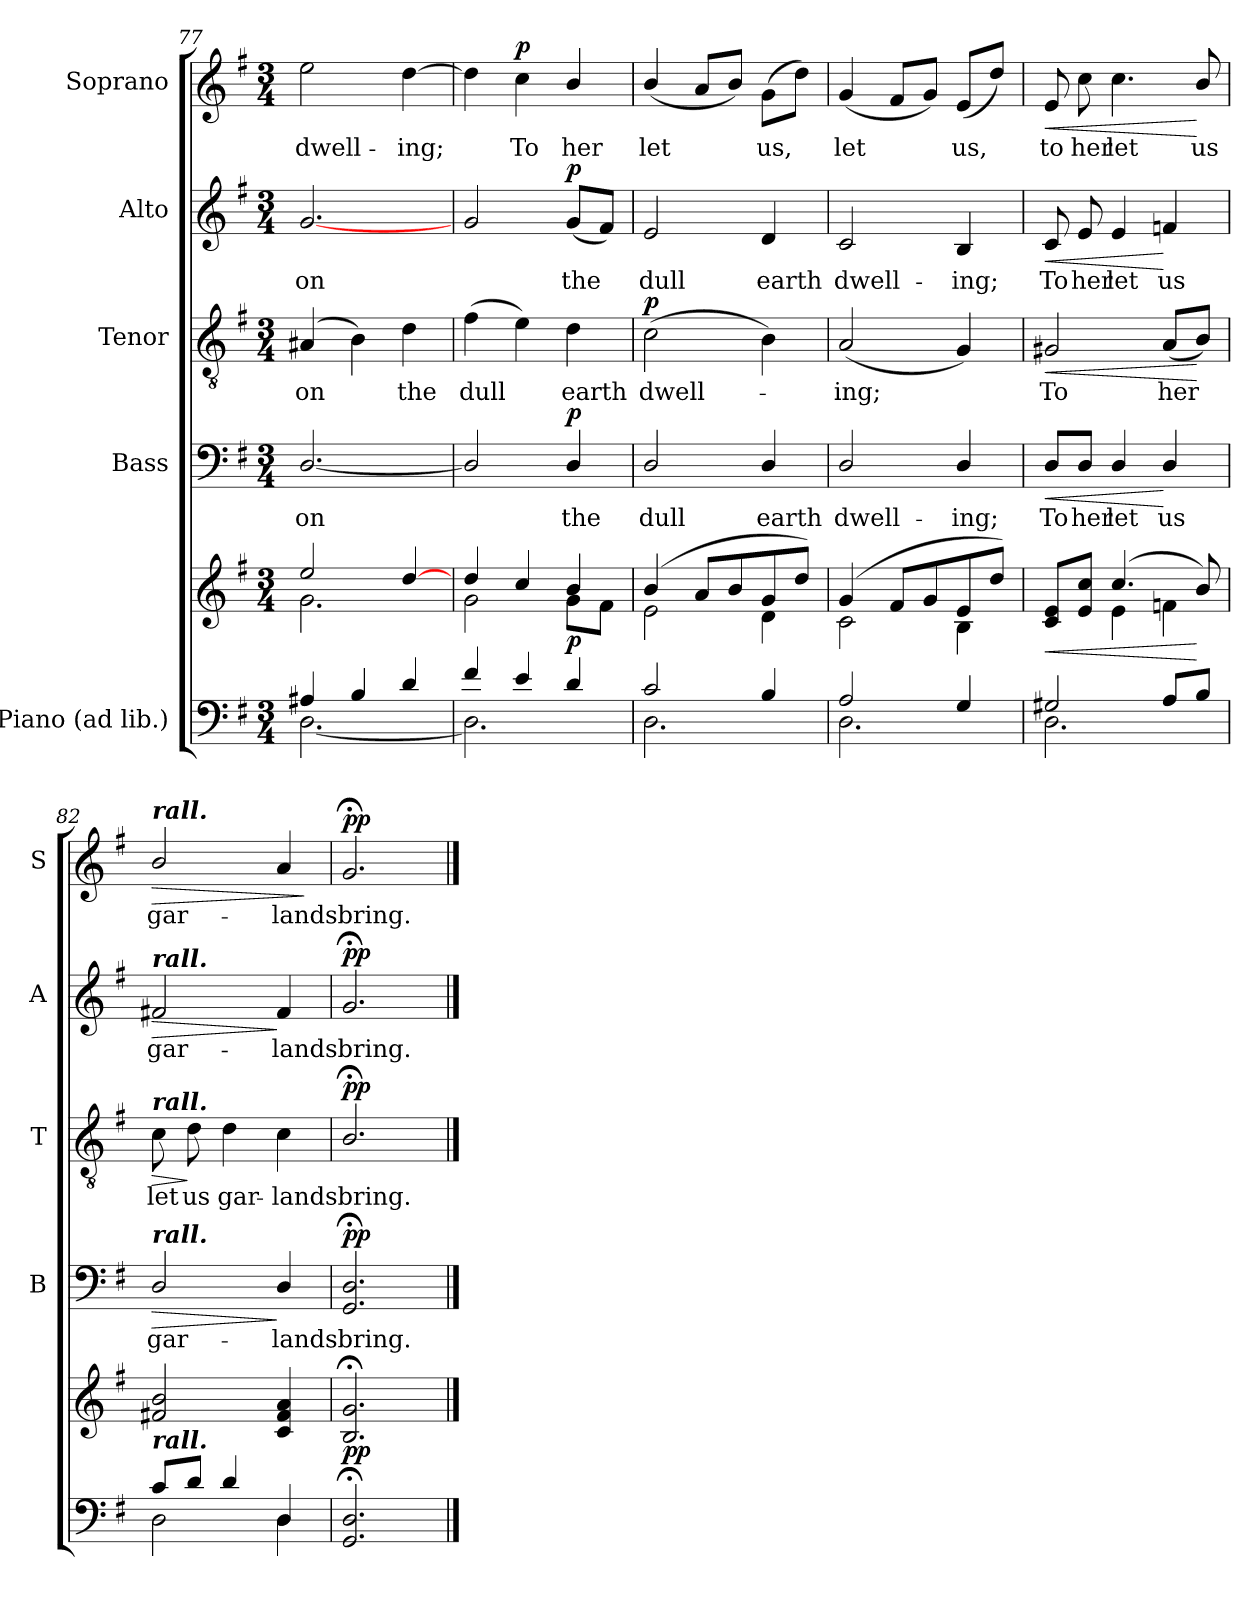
**kern	**kern	**dynam	**kern	**text	**dynam	**kern	**text	**dynam	**kern	**text	**dynam	**kern	**text	**dynam
*part5	*part5	*part5	*part4	*part4	*part4	*part3	*part3	*part3	*part2	*part2	*part2	*part1	*part1	*part1
*staff6	*staff5	*staff5/6	*staff4	*staff4	*staff4	*staff3	*staff3	*staff3	*staff2	*staff2	*staff2	*staff1	*staff1	*staff1
*I"Piano (ad lib.)	*	*	*I"Bass	*	*	*I"Tenor	*	*	*I"Alto	*	*	*I"Soprano	*	*
*	*	*	*I'B	*	*	*I'T	*	*	*I'A	*	*	*I'S	*	*
!!LO:LB:g=z
*clefF4	*clefG2	*	*clefF4	*	*	*clefGv2	*	*	*clefG2	*	*	*clefG2	*	*
*k[f#]	*k[f#]	*	*k[f#]	*	*	*k[f#]	*	*	*k[f#]	*	*	*k[f#]	*	*
*G:	*G:	*	*G:	*	*	*G:	*	*	*G:	*	*	*G:	*	*
*M3/4	*M3/4	*	*M3/4	*	*	*M3/4	*	*	*M3/4	*	*	*M3/4	*	*
=77	=77	=77	=77	=77	=77	=77	=77	=77	=77	=77	=77	=77	=77	=77
*^	*^	*	*	*	*	*	*	*	*	*	*	*	*	*
!	!	!	!	!	!	!LO:LY:b	!	!	!LO:LY:b	!	!	!LO:LY:b	!	!	!LO:LY:b	!
4A#X/	[2.D\	2ee/	2.g\	.	[2.D/	-on	.	(<4A#X	-on	.	[2.g	-on	.	2ee	dwell-	.
4B/	.	.	.	.	.	.	.	4B)	.	.	.	.	.	.	.	.
!	!	!	!	!	!	!	!	!	!LO:LY:b	!	!	!	!	!	!LO:LY:b	!
4d/	.	[4dd/	.	.	.	.	.	4d	the	.	.	.	.	[4dd	-ing;	.
=78	=78	=78	=78	=78	=78	=78	=78	=78	=78	=78	=78	=78	=78	=78	=78	=78
!	!	!	!	!	!	!	!	!	!LO:LY:b	!	!	!	!	!	!	!
4f#/	2.D\]	4dd/	2g\	.	2D/]	.	.	(>4f#	dull	.	2g	.	.	4dd]	.	.
!	!	!	!	!	!	!	!	!	!	!	!	!	!	!	!LO:LY:b	!LO:DY:b
4e/	.	4cc/	.	.	.	.	.	4e)	.	.	.	.	.	4cc	To	p
!	!	!	!	!LO:DY:b	!	!LO:LY:b	!LO:DY:b	!	!LO:LY:b	!	!	!LO:LY:b	!LO:DY:b	!	!LO:LY:b	!
4d/	.	4b/	8g\L	p	4D/	the	p	4d	earth	.	(<8gL	the	p	4b/	her	.
.	.	.	8f#\J	.	.	.	.	.	.	.	8f#J)	.	.	.	.	.
=79	=79	=79	=79	=79	=79	=79	=79	=79	=79	=79	=79	=79	=79	=79	=79	=79
!	!	!	!	!	!	!LO:LY:b	!	!	!LO:LY:b	!LO:DY:b	!	!LO:LY:b	!	!	!LO:LY:b	!
2c/	2.D\	(>4b/	2e\	.	2D/	dull	.	(>2c	dwell-	p	2e	dull	.	(<4b/	let	.
.	.	8a/L	.	.	.	.	.	.	.	.	.	.	.	8aL	.	.
.	.	8b/	.	.	.	.	.	.	.	.	.	.	.	8bJ)	.	.
!	!	!	!	!	!	!LO:LY:b	!	!	!	!	!	!LO:LY:b	!	!	!LO:LY:b	!
4B/	.	8g/	4d\	.	4D/	earth	.	4B)	.	.	4d	earth	.	(8gL	us,	.
.	.	8dd/J)	.	.	.	.	.	.	.	.	.	.	.	8ddJ)	.	.
=80	=80	=80	=80	=80	=80	=80	=80	=80	=80	=80	=80	=80	=80	=80	=80	=80
!	!	!	!	!	!	!LO:LY:b	!	!	!LO:LY:b	!	!	!LO:LY:b	!	!	!LO:LY:b	!
2A/	2.D\	(>4g/	2c\	.	2D/	dwell-	.	(<2A	ing;	.	2c	dwell-	.	(<4g	let	.
.	.	8f#/L	.	.	.	.	.	.	.	.	.	.	.	8f#L	.	.
.	.	8g/	.	.	.	.	.	.	.	.	.	.	.	8gJ)	.	.
!	!	!	!	!	!	!LO:LY:b	!	!	!	!	!	!LO:LY:b	!	!	!LO:LY:b	!
4G/	.	8e/	4B\	.	4D/	-ing;	.	4G)	.	.	4B	-ing;	.	(8eL	us,	.
.	.	8dd/J)	.	.	.	.	.	.	.	.	.	.	.	8ddJ)	.	.
=81	=81	=81	=81	=81	=81	=81	=81	=81	=81	=81	=81	=81	=81	=81	=81	=81
!	!	!	!	!LO:HP:b	!	!LO:LY:b	!LO:HP:b	!	!LO:LY:b	!LO:HP:b	!	!LO:LY:b	!LO:HP:b	!	!LO:LY:b	!LO:HP:b
2G#X/	2.D\	8c/ 8e/L	4ryy	<	8D/L	To	<	2G#X	To	<	8c	To	<	8e	to	<
!	!	!	!	!	!	!LO:LY:b	!	!	!	!	!	!LO:LY:b	!	!	!LO:LY:b	!
.	.	8e/ 8cc/J	.	.	8D/J	her	.	.	.	.	8e	her	.	8cc	her	.
!	!	!	!	!	!	!LO:LY:b	!	!	!	!	!	!LO:LY:b	!	!	!LO:LY:b	!
.	.	(>4.cc/	4e\	.	4D/	let	.	.	.	.	4e	let	.	4.cc	let	.
!	!	!	!	!	!	!LO:LY:b	!	!	!LO:LY:b	!	!	!LO:LY:b	!	!	!	!
8A/L	.	.	4fn\	.	4D/	us	[	(<8AL	her	.	4fn	us	[	.	.	.
!	!	!	!	!	!	!	!	!	!	!	!	!	!	!	!LO:LY:b	!
8B/J	.	8b/)	.	[	.	.	.	8BJ)	.	[	.	.	.	8b/	us	[
=82	=82	=82	=82	=82	=82	=82	=82	=82	=82	=82	=82	=82	=82	=82	=82	=82
!	!	!	!	!	!	!	!	!	!	!	!	!	!	!LO:TX:a:Bi:t=rall.	!	!
!	!	!	!	!	!	!	!	!	!	!	!LO:TX:a:Bi:t=rall.	!	!	!	!	!
!	!	!	!	!	!	!	!	!LO:TX:a:Bi:t=rall.	!	!	!	!	!	!	!	!
!	!	!	!	!	!LO:TX:a:Bi:t=rall.	!	!	!	!	!	!	!	!	!	!	!
!LO:TX:a:Bi:t=rall.	!	!	!	!	!	!	!	!	!	!	!	!	!	!	!	!
!	!	!	!	!LO:HP:b	!	!LO:LY:b	!LO:HP:b	!	!LO:LY:b	!LO:HP:b	!	!LO:LY:b	!LO:HP:b	!	!LO:LY:b	!LO:HP:b
8c/L	2D\	2f#X/ 2b/	2.ryy	>	2D/	gar-	>	8c	let	>	2f#X	gar-	>	2b/	gar-	>
!	!	!	!	!	!	!	!	!	!LO:LY:b	!	!	!	!	!	!	!
8d/J	.	.	.	.	.	.	.	8d	us	]	.	.	.	.	.	.
!	!	!	!	!	!	!	!	!	!LO:LY:b	!	!	!	!	!	!	!
4d/	.	.	.	.	.	.	.	4d	gar-	.	.	.	.	.	.	.
!	!	!	!	!	!	!LO:LY:b	!	!	!LO:LY:b	!	!	!LO:LY:b	!	!	!LO:LY:b	!
4D/	4D\	4c/ 4f#/ 4a/	.	]	4D/	-lands	]	4c	-lands	.	4f#	-lands	]	4a	-lands	.
*v	*v	*	*	*	*	*	*	*	*	*	*	*	*	*	*	*
*	*v	*v	*	*	*	*	*	*	*	*	*	*	*	*	*
.	.	.	.	.	.	.	.	.	.	.	.	.	.	]
=83	=83	=83	=83	=83	=83	=83	=83	=83	=83	=83	=83	=83	=83	=83
*^	*^	*	*	*	*	*	*	*	*	*	*	*	*	*
!	!	!	!	!LO:DY:b	!	!LO:LY:b	!LO:DY:b	!	!LO:LY:b	!LO:DY:b	!	!LO:LY:b	!LO:DY:b	!	!LO:LY:b	!LO:DY:b
2.GG/;< 2.D/;<	2.ryy	2.B/;< 2.g/;<	2.ryy	pp	2.GG;< 2.D;<	bring.	pp	2.B;</	bring.	pp	2.g;<	bring.	pp	2.g;<	bring.	pp
*v	*v	*	*	*	*	*	*	*	*	*	*	*	*	*	*	*
*	*v	*v	*	*	*	*	*	*	*	*	*	*	*	*	*
==	==	==	==	==	==	==	==	==	==	==	==	==	==	==
*-	*-	*-	*-	*-	*-	*-	*-	*-	*-	*-	*-	*-	*-	*-
